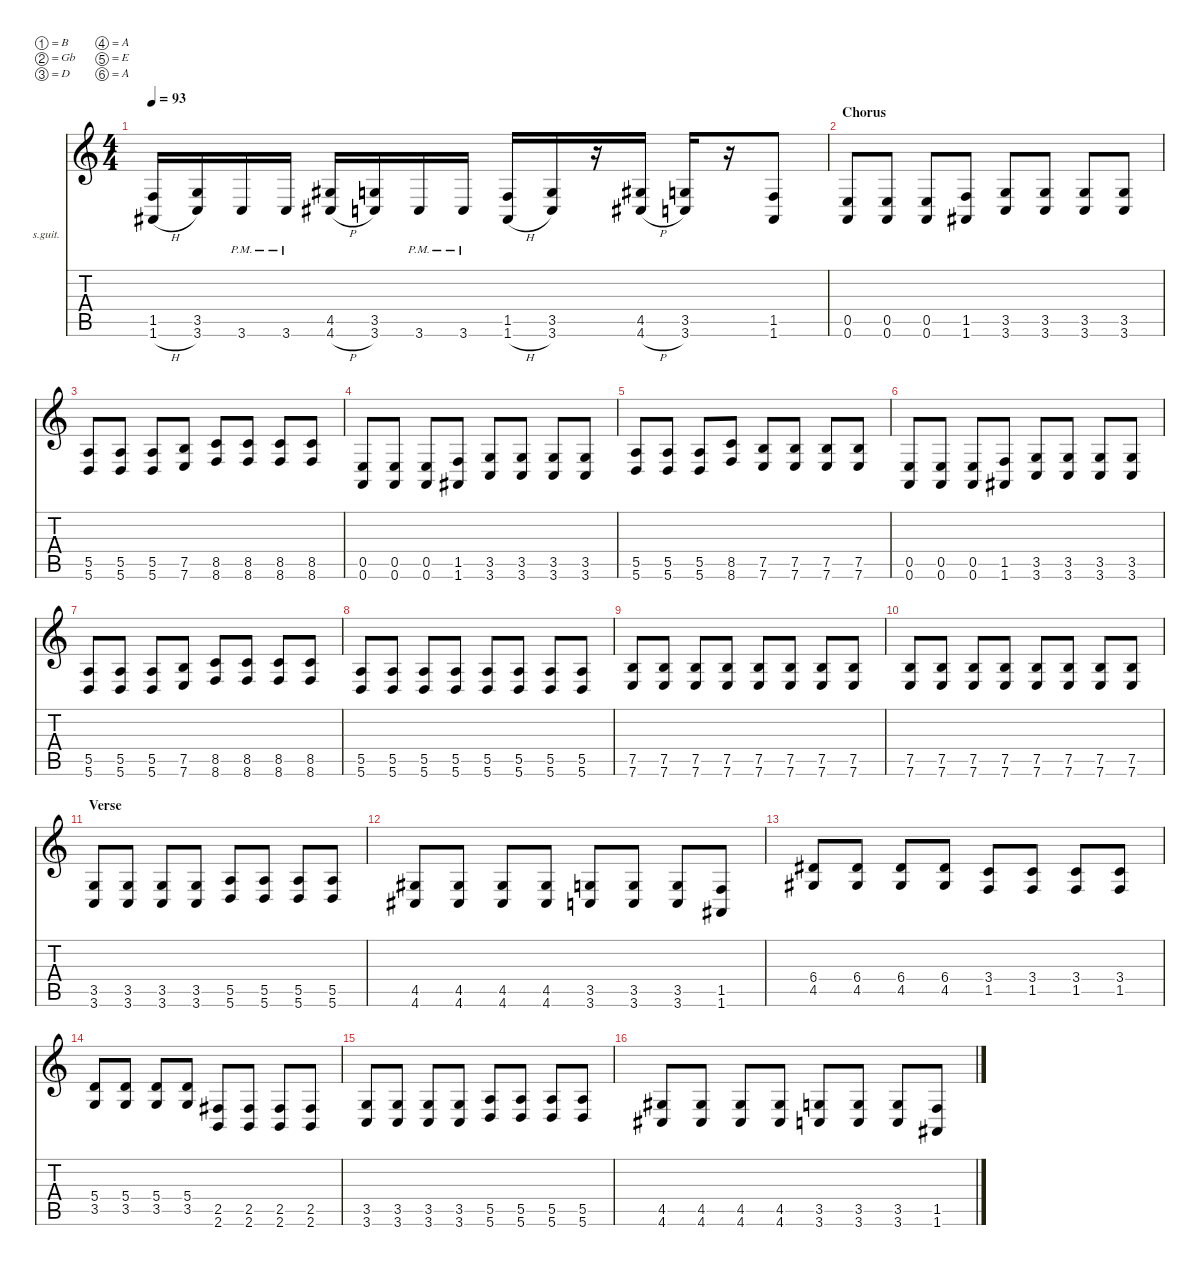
\defaultSystemsLayout 4
\hideDynamics
\bracketExtendMode nobrackets
\firstSystemTrackNameOrientation horizontal
\otherSystemsTrackNameOrientation horizontal
\track ("Lead Guitar" "s.guit.") {solo instrument acousticguitarsteel}
\staff {score tabs}
\tuning (B3 Gb3 D3 A2 E2 A1)
\ts (4 4)
\scale
1.03043
\tempo 93
\accidentals auto
\clef g2
\ottava regular
\simile none
\ks c
(1.5 1.6{h acc #}).16{dy f beam Up} (3.5 3.6).16{beam Up} 3.6{pm}.16{beam Up} 3.6{pm}.16{beam Up} (4.5{acc #} 4.6{h acc #}).16{beam Up} (3.5 3.6).16{beam Up} 3.6{pm}.16{beam Up} 3.6{pm}.16{beam Up} (1.5 1.6{h acc #}).16{beam Up} (3.5 3.6).16{beam Up} r.16{beam Up} (4.5{acc #} 4.6{h acc #}).16{beam Up} (3.5 3.6).16{beam Up} r.16{beam Up} (1.5 1.6{acc #}).8{beam Up} |
\section ("" "Chorus")
\scale
1.09129 (0.5 0.6).8{beam Up} (0.5 0.6).8{beam Up} (0.5 0.6).8{beam Up} (1.5 1.6{acc #}).8{beam Up} (3.5 3.6).8{beam Up} (3.5 3.6).8{beam Up} (3.5 3.6).8{beam Up} (3.5 3.6).8{beam Up} |
\scale
0.969568 (5.5 5.6).8{beam Up} (5.5 5.6).8{beam Up} (5.5 5.6).8{beam Up} (7.5 7.6).8{beam Up} (8.5 8.6).8{beam Up} (8.5 8.6).8{beam Up} (8.5 8.6).8{beam Up} (8.5 8.6).8{beam Up} |
\scale
0.969568 (0.5 0.6).8{beam Up} (0.5 0.6).8{beam Up} (0.5 0.6).8{beam Up} (1.5 1.6{acc #}).8{beam Up} (3.5 3.6).8{beam Up} (3.5 3.6).8{beam Up} (3.5 3.6).8{beam Up} (3.5 3.6).8{beam Up} |
\scale
0.969568 (5.5 5.6).8{beam Up} (5.5 5.6).8{beam Up} (5.5 5.6).8{beam Up} (8.5 8.6).8{beam Up} (7.5 7.6).8{beam Up} (7.5 7.6).8{beam Up} (7.5 7.6).8{beam Up} (7.5 7.6).8{beam Up} |
\scale
1.09129 (0.5 0.6).8{beam Up} (0.5 0.6).8{beam Up} (0.5 0.6).8{beam Up} (1.5 1.6{acc #}).8{beam Up} (3.5 3.6).8{beam Up} (3.5 3.6).8{beam Up} (3.5 3.6).8{beam Up} (3.5 3.6).8{beam Up} |
\scale
0.969568 (5.5 5.6).8{beam Up} (5.5 5.6).8{beam Up} (5.5 5.6).8{beam Up} (7.5 7.6).8{beam Up} (8.5 8.6).8{beam Up} (8.5 8.6).8{beam Up} (8.5 8.6).8{beam Up} (8.5 8.6).8{beam Up} |
\scale
0.969568 (5.5 5.6).8{beam Up} (5.5 5.6).8{beam Up} (5.5 5.6).8{beam Up} (5.5 5.6).8{beam Up} (5.5 5.6).8{beam Up} (5.5 5.6).8{beam Up} (5.5 5.6).8{beam Up} (5.5 5.6).8{beam Up} |
\scale
0.969568 (7.5 7.6).8{beam Up} (7.5 7.6).8{beam Up} (7.5 7.6).8{beam Up} (7.5 7.6).8{beam Up} (7.5 7.6).8{beam Up} (7.5 7.6).8{beam Up} (7.5 7.6).8{beam Up} (7.5 7.6).8{beam Up} |
\scale
1.11235 (7.5 7.6).8{beam Up} (7.5 7.6).8{beam Up} (7.5 7.6).8{beam Up} (7.5 7.6).8{beam Up} (7.5 7.6).8{beam Up} (7.5 7.6).8{beam Up} (7.5 7.6).8{beam Up} (7.5 7.6).8{beam Up} |
\section ("" "Verse")
\scale
0.990621 (3.5 3.6).8{beam Up} (3.5 3.6).8{beam Up} (3.5 3.6).8{beam Up} (3.5 3.6).8{beam Up} (5.5 5.6).8{beam Up} (5.5 5.6).8{beam Up} (5.5 5.6).8{beam Up} (5.5 5.6).8{beam Up} |
\scale
0.948516 (4.5{acc #} 4.6{acc #}).8{beam Up} (4.5{acc #} 4.6{acc #}).8{beam Up} (4.5{acc #} 4.6{acc #}).8{beam Up} (4.5{acc #} 4.6{acc #}).8{beam Up} (3.5 3.6).8{beam Up} (3.5 3.6).8{beam Up} (3.5 3.6).8{beam Up} (1.5 1.6{acc #}).8{beam Up} |
\scale
0.948516 (6.4{acc #} 4.5{acc #}).8{beam Up} (6.4{acc #} 4.5{acc #}).8{beam Up} (6.4{acc #} 4.5{acc #}).8{beam Up} (6.4{acc #} 4.5{acc #}).8{beam Up} (3.4 1.5).8{beam Up} (3.4 1.5).8{beam Up} (3.4 1.5).8{beam Up} (3.4 1.5).8{beam Up} |
\scale
1.11235 (5.4 3.5).8{beam Up} (5.4 3.5).8{beam Up} (5.4 3.5).8{beam Up} (5.4 3.5).8{beam Up} (2.5{acc #} 2.6).8{beam Up} (2.5{acc #} 2.6).8{beam Up} (2.5{acc #} 2.6).8{beam Up} (2.5{acc #} 2.6).8{beam Up} |
\scale
0.990621 (3.5 3.6).8{beam Up} (3.5 3.6).8{beam Up} (3.5 3.6).8{beam Up} (3.5 3.6).8{beam Up} (5.5 5.6).8{beam Up} (5.5 5.6).8{beam Up} (5.5 5.6).8{beam Up} (5.5 5.6).8{beam Up} |
\scale
0.948516 (4.5{acc #} 4.6{acc #}).8{beam Up} (4.5{acc #} 4.6{acc #}).8{beam Up} (4.5{acc #} 4.6{acc #}).8{beam Up} (4.5{acc #} 4.6{acc #}).8{beam Up} (3.5 3.6).8{beam Up} (3.5 3.6).8{beam Up} (3.5 3.6).8{beam Up} (1.5 1.6{acc #}).8{beam Up}
